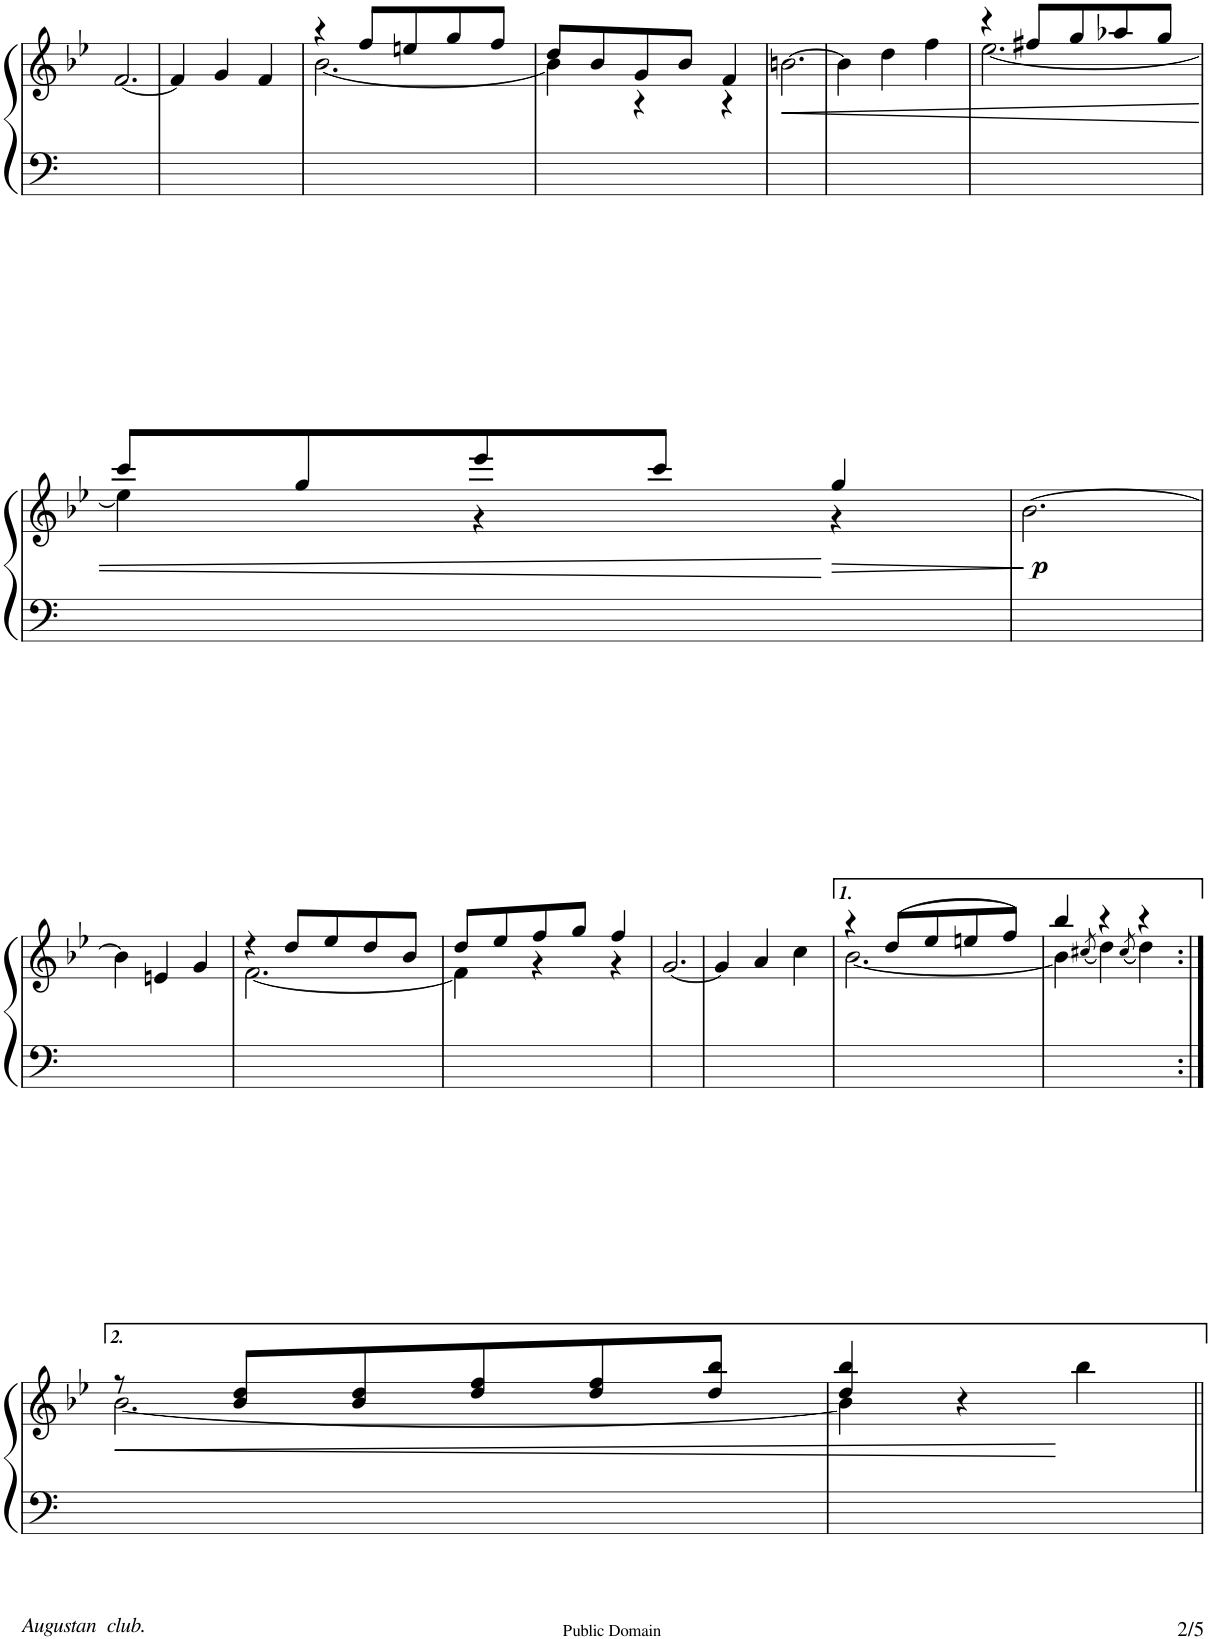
**kern	**kern	**dynam
*part1	*part1	*part1
*staff2	*staff1	*staff1/2
*I"Piano	*	*
*I'Pno	*	*
!!LO:PB:g=z
*clefF4	*clefG2	*
*	*k[b-e-]	*
*	*B-:	*
*	*M3/4	*
=21	=21	=21
2.ryy	[2.f/	.
=22	=22	=22
2.ryy	4f/]	.
.	4g/	.
.	4f/	.
=23	=23	=23
*	*^	*
2.ryy	4r	[2.b-\	.
.	8ff/L	.	.
.	8een/	.	.
.	8gg/	.	.
.	8ff/J	.	.
=24	=24	=24	=24
2.ryy	8dd/L	4b-\]	.
.	8b-/	.	.
.	8g/	4r	.
.	8b-/J	.	.
.	4f/	4r	.
=25	=25	=25	=25
!	!	!	!LO:HP:b
*	*v	*v	*
2.ryy	[2.bn\	<
=26	=26	=26
2.ryy	4b\]	.
.	4dd\	.
.	4ff\	.
=27	=27	=27
*	*^	*
2.ryy	4r	[2.ee-\	.
.	8ff#X/L	.	.
.	8gg/	.	.
.	8aa-X/	.	.
.	8gg/J	.	.
!!LO:LB:g=z	!!
=28	=28	=28	=28
2.ryy	8ccc/L	4ee-\]	.
.	8gg/	.	.
.	8eee-/	4r	.
.	8ccc/J	.	.
!	!	!	!LO:HP:n=1:b
.	4gg/	4r	[ >
*	*v	*v	*
.	.	]
=29	=29	=29
!	!	!LO:DY:b
2.ryy	[2.b-\	p
!!LO:LB:g=z
=30	=30	=30
2.ryy	4b-\]	.
.	4en/	.
.	4g/	.
=31	=31	=31
*	*^	*
2.ryy	4r	[2.f\	.
.	8dd/L	.	.
.	8ee-/	.	.
.	8dd/	.	.
.	8b-/J	.	.
=32	=32	=32	=32
2.ryy	8dd/L	4f\]	.
.	8ee-/	.	.
.	8ff/	4r	.
.	8gg/J	.	.
.	4ff/	4r	.
*	*v	*v	*
=33	=33	=33
2.ryy	[2.g/	.
=34	=34	=34
2.ryy	4g/]	.
.	4a/	.
.	4cc\	.
=35	=35	=35
*	*^	*
2.ryy	4r	[2.b-\	.
.	(8dd/L	.	.
.	8ee-/	.	.
.	8een/	.	.
.	8ff/J)	.	.
=36	=36	=36	=36
2.ryy	4bb-/	4b-\]	.
.	.	(8qcc#X/	.
.	4r	4dd\)	.
.	.	(8qcc#/	.
.	4r	4dd\)	.
!!LO:LB:g=z	!!
=37:|!	=37:|!	=37:|!	=37:|!
!	!	!	!LO:HP:b
2.ryy	8r	[2.b-\	<
.	8b-/ 8dd/L	.	.
.	8b-/ 8dd/	.	.
.	8dd/ 8ff/	.	.
.	8dd/ 8ff/	.	.
.	8dd/ 8bb-/J	.	.
=38	=38	=38	=38
2.ryy	4dd/ 4bb-/	4b-\]	.
.	4r	4ryy	.
.	4bb-\	4ryy	[
*	*v	*v	*
=||	=||	=||
*-	*-	*-
